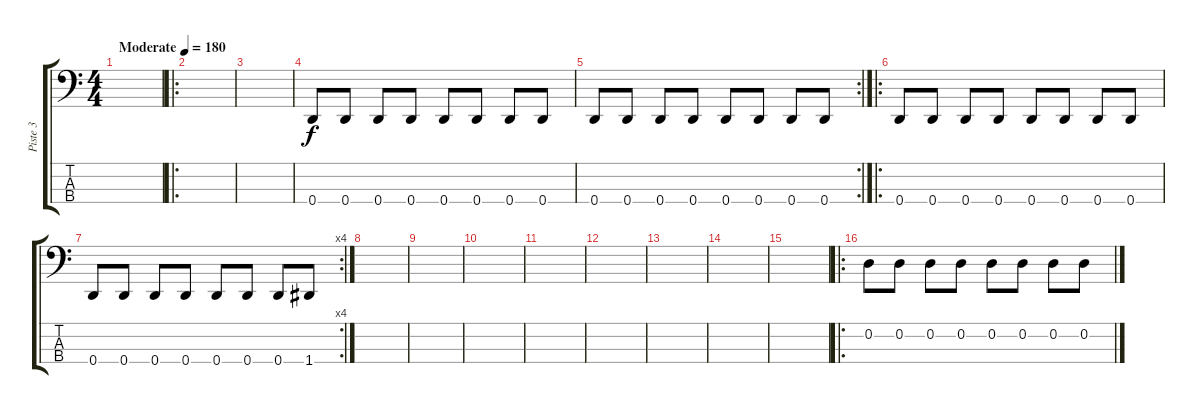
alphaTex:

\track ("Piste 3" "Piste 3") {instrument electricbassfinger}
\staff {score tabs}
\tuning (G2 D2 A1 D1) {hide}
\ts (4 4)
\tempo (180 "Moderate")
\clef f4
\ks c
|
\ro
|
|
0.4.8 0.4.8 0.4.8 0.4.8 0.4.8 0.4.8 0.4.8 0.4.8 |
\rc 2
0.4.8 0.4.8 0.4.8 0.4.8 0.4.8 0.4.8 0.4.8 0.4.8 |
\ro
0.4.8 0.4.8 0.4.8 0.4.8 0.4.8 0.4.8 0.4.8 0.4.8 |
\rc 4
0.4.8 0.4.8 0.4.8 0.4.8 0.4.8 0.4.8 0.4.8 1.4.8 |
|
|
|
|
|
|
|
|
\ro
0.2.8 0.2.8 0.2.8 0.2.8 0.2.8 0.2.8 0.2.8 0.2.8
